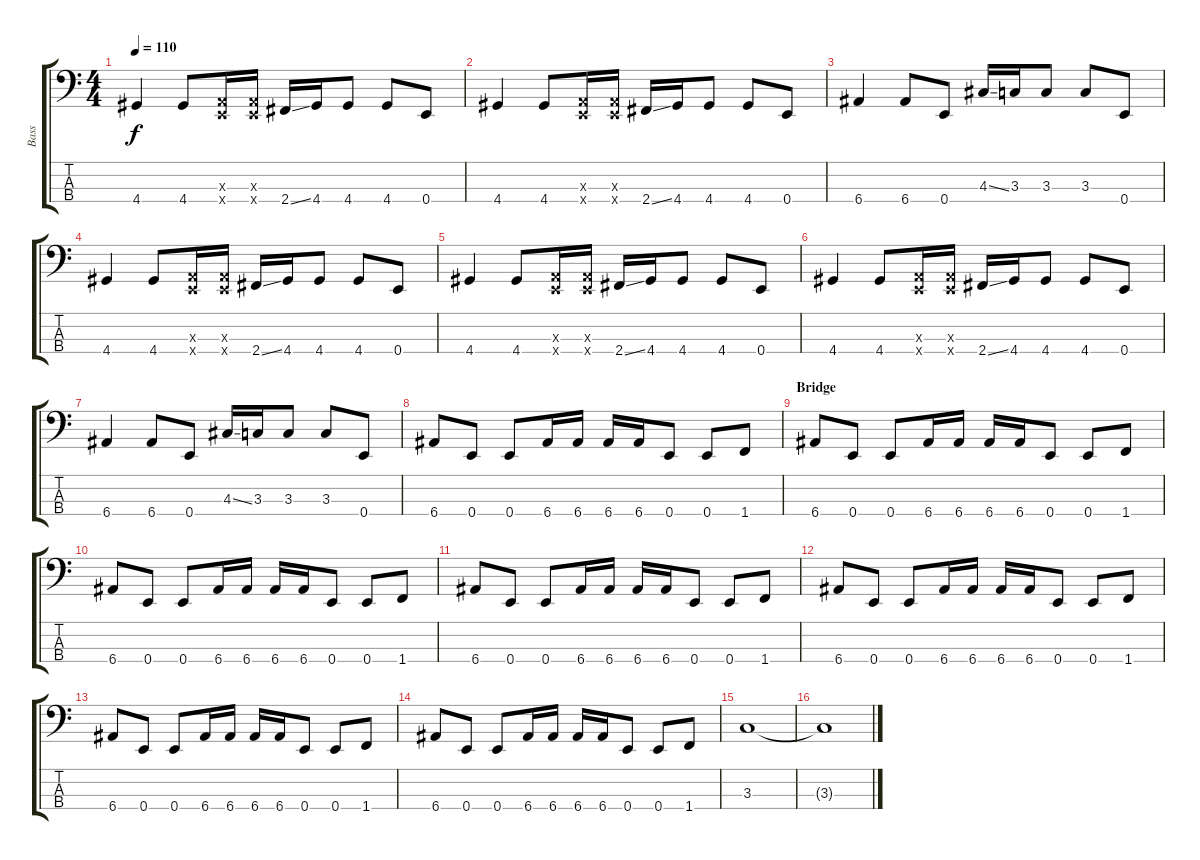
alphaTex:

\track ("Bass" "Bass") {instrument electricbasspick}
\staff {score tabs}
\tuning (G2 D2 A1 E1) {hide}
\ts (4 4)
\tempo 110
\clef f4
\ks c
4.4.4{dy f} 4.4.8 (0.3{x} 0.4{x}).16 (0.3{x} 0.4{x}).16 2.4{ss}.16 4.4.16 4.4.8 4.4.8 0.4.8 |
4.4.4 4.4.8 (0.3{x} 0.4{x}).16 (0.3{x} 0.4{x}).16 2.4{ss}.16 4.4.16 4.4.8 4.4.8 0.4.8 |
6.4.4 6.4.8 0.4.8 4.3{ss}.16 3.3.16 3.3.8 3.3.8 0.4.8 |
4.4.4 4.4.8 (0.3{x} 0.4{x}).16 (0.3{x} 0.4{x}).16 2.4{ss}.16 4.4.16 4.4.8 4.4.8 0.4.8 |
4.4.4 4.4.8 (0.3{x} 0.4{x}).16 (0.3{x} 0.4{x}).16 2.4{ss}.16 4.4.16 4.4.8 4.4.8 0.4.8 |
4.4.4 4.4.8 (0.3{x} 0.4{x}).16 (0.3{x} 0.4{x}).16 2.4{ss}.16 4.4.16 4.4.8 4.4.8 0.4.8 |
6.4.4 6.4.8 0.4.8 4.3{ss}.16 3.3.16 3.3.8 3.3.8 0.4.8 |
6.4.8 0.4.8 0.4.8 6.4.16 6.4.16 6.4.16 6.4.16 0.4.8 0.4.8 1.4.8 |
\section ("" "Bridge")
6.4.8 0.4.8 0.4.8 6.4.16 6.4.16 6.4.16 6.4.16 0.4.8 0.4.8 1.4.8 |
6.4.8 0.4.8 0.4.8 6.4.16 6.4.16 6.4.16 6.4.16 0.4.8 0.4.8 1.4.8 |
6.4.8 0.4.8 0.4.8 6.4.16 6.4.16 6.4.16 6.4.16 0.4.8 0.4.8 1.4.8 |
6.4.8 0.4.8 0.4.8 6.4.16 6.4.16 6.4.16 6.4.16 0.4.8 0.4.8 1.4.8 |
6.4.8 0.4.8 0.4.8 6.4.16 6.4.16 6.4.16 6.4.16 0.4.8 0.4.8 1.4.8 |
6.4.8 0.4.8 0.4.8 6.4.16 6.4.16 6.4.16 6.4.16 0.4.8 0.4.8 1.4.8 |
3.3.1 |
3.3{t}.1
